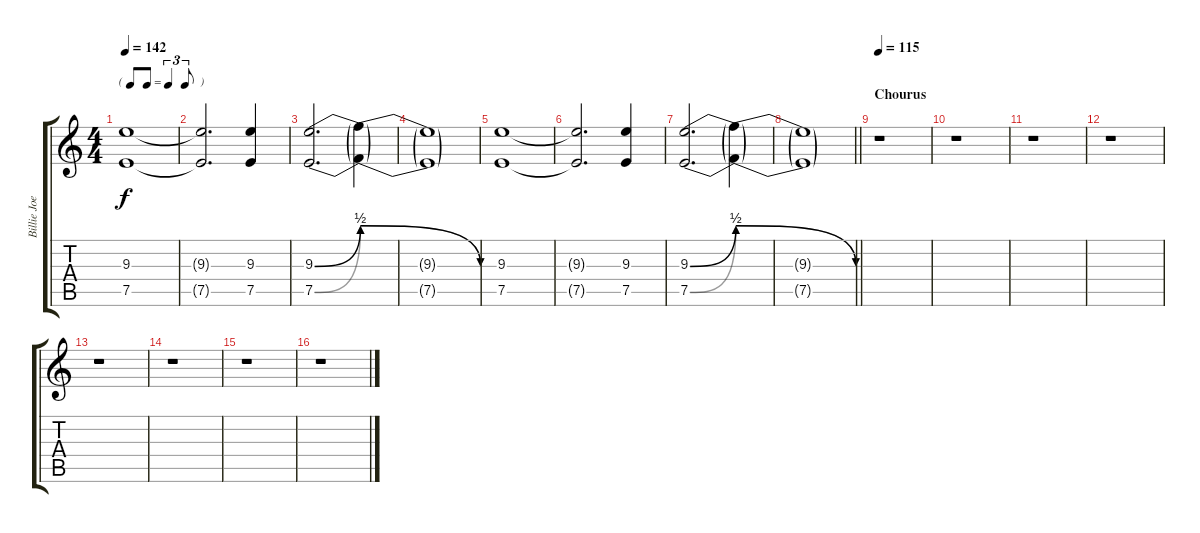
\track ("Billie Joe" "Billie Joe") {instrument distortionguitar}
\staff {score tabs}
\tuning (E4 B3 G3 D3 A2 E2) {hide}
\ts (4 4)
\tf triplet8th
\tempo 142
\clef g2
\ks c
(9.3 7.5).1{dy f} |
(9.3{t} 7.5{t}).2{d} (9.3 7.5).4 |
(9.3{be (bend 0 0 60 2)} 7.5{be (bend 0 0 60 2)}).2{d} (9.3{be (release 0 2 60 0) t} 7.5{be (release 0 2 60 0) t}).4 |
(9.3{t} 7.5{t}).1 |
(9.3 7.5).1 |
(9.3{t} 7.5{t}).2{d} (9.3 7.5).4 |
(9.3{be (bend 0 0 60 2)} 7.5{be (bend 0 0 60 2)}).2{d} (9.3{be (release 0 2 60 0) t} 7.5{be (release 0 2 60 0) t}).4 |
\barLineRight lightlight
(9.3{t} 7.5{t}).1 |
\section ("" "Chourus")
\tempo 115
r.1 |
r.1 |
r.1 |
r.1 |
r.1 |
r.1 |
r.1 |
r.1
